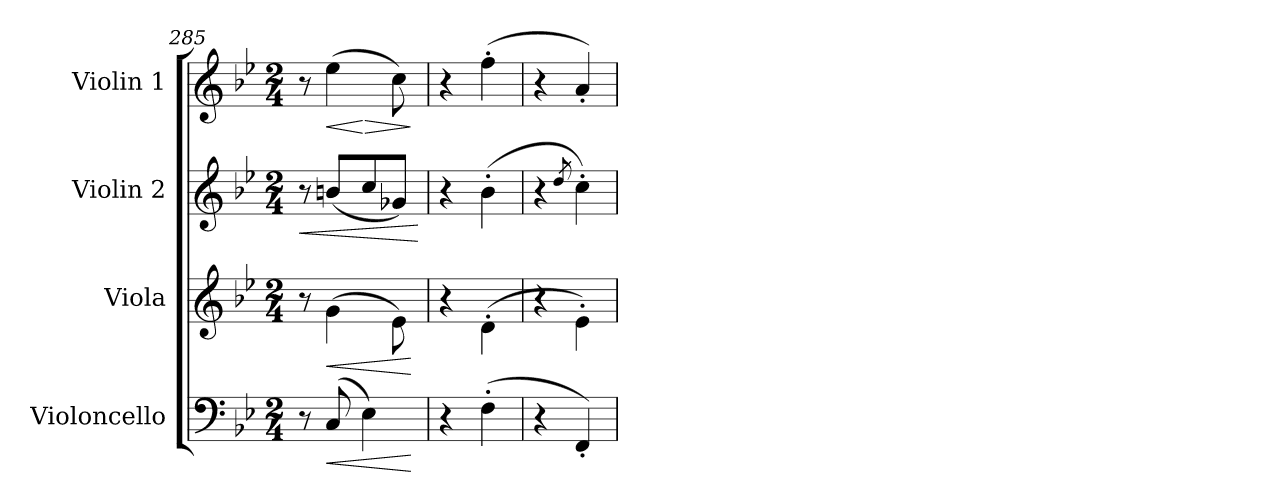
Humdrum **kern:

**kern	**dynam	**kern	**dynam	**kern	**dynam	**kern	**dynam
*part4	*part4	*part3	*part3	*part2	*part2	*part1	*part1
*staff4	*staff4	*staff3	*staff3	*staff2	*staff2	*staff1	*staff1
*I"Violoncello	*	*I"Viola	*	*I"Violin 2	*	*I"Violin 1	*
*I'Vc	*	*I'Vla	*	*I'Vln	*	*I'Vln	*
*clefF4	*	*clefG2	*	*clefG2	*	*clefG2	*
*k[b-e-]	*	*k[b-e-]	*	*k[b-e-]	*	*k[b-e-]	*
*M2/4	*	*M2/4	*	*M2/4	*	*M2/4	*
=285	=285	=285	=285	=285	=285	=285	=285
*^	*	*^	*	*	*	*	*
!	!	!	!	!	!	!	!LO:HP:b	!	!
*	*	*	*	*	*	*	*	*^	*
8r	4.ryy	.	8r	8ryy	.	8r	<	8r	8ryy	.
!	!	!LO:HP:b	!	!	!LO:HP:b	!	!	!	!	!LO:HP:b
(8C/	.	<	(4g\	16ryy	<	(8bn/L	.	(4ee-\	16ryy	<
.	.	.	.	16ryy	.	.	.	.	16ryy	.
!	!	!	!	!	!	!	!	!	!	!LO:HP:n=1:b
4E-\)	.	.	.	8ryy	.	8cc/	.	.	8ryy	[ >
.	16ryy	.	8e-\)	16ryy	.	8g-X/J)	.	8cc\)	16ryy	.
.	16ryy	[	.	16ryy	[	.	.	.	16ryy	]
*v	*v	*	*	*	*	*	*	*v	*v	*
*	*	*v	*v	*	*	*	*	*
.	.	.	.	.	[	.	.
=286	=286	=286	=286	=286	=286	=286	=286
4r	.	4r	.	4r	.	4r	.
(4F'\	.	(4d'\	.	(4b-'\	.	(4ff'\	.
=287	=287	=287	=287	=287	=287	=287	=287
4r	.	4r	.	4r	.	4r	.
.	.	.	.	8qdd/	.	.	.
4FF'/)	.	4e-'\)	.	4cc'\)	.	4a'/)	.
=	=	=	=	=	=	=	=
*-	*-	*-	*-	*-	*-	*-	*-
